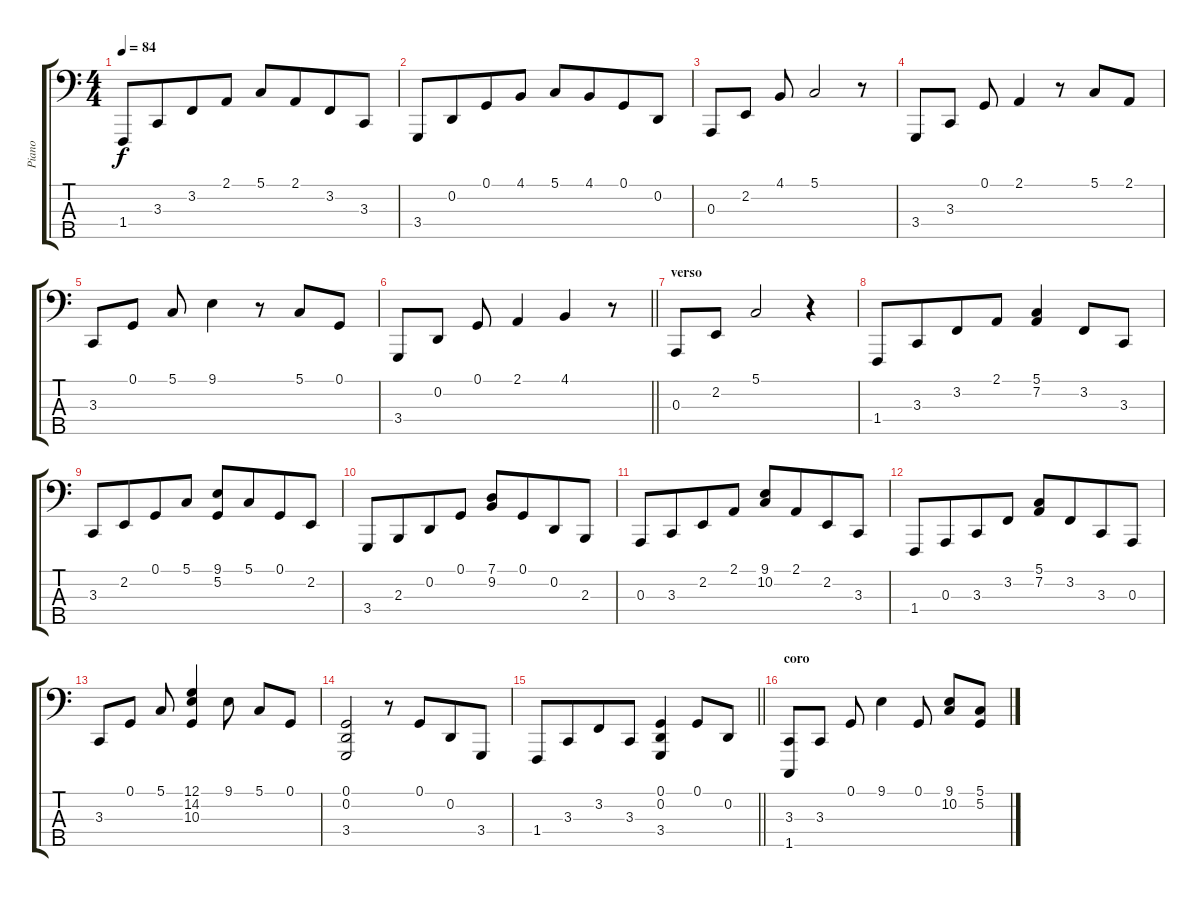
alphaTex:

\track ("Piano" "Piano") {instrument acousticgrandpiano}
\staff {score tabs}
\tuning (G2 D2 A1 E1 B0) {hide}
\ts (4 4)
\tempo 84
\clef f4
\ks c
1.4.8{dy f} 3.3.8{beam merge} 3.2.8 2.1.8 5.1.8 2.1.8{beam merge} 3.2.8 3.3.8 |
3.4.8 0.2.8{beam merge} 0.1.8 4.1.8 5.1.8 4.1.8{beam merge} 0.1.8 0.2.8 |
0.3.8 2.2.8 4.1.8 5.1.2 r.8 |
3.4.8 3.3.8 0.1.8 2.1.4 r.8 5.1.8 2.1.8 |
3.3.8 0.1.8 5.1.8 9.1.4 r.8 5.1.8{beam merge} 0.1.8 |
\barLineRight lightlight
3.4.8 0.2.8 0.1.8 2.1.4 4.1.4 r.8 |
\section ("" "verso")
0.3.8 2.2.8 5.1.2 r.4 |
1.4.8 3.3.8{beam merge} 3.2.8 2.1.8 (5.1 7.2).4 3.2.8 3.3.8 |
3.3.8 2.2.8{beam merge} 0.1.8 5.1.8 (9.1 5.2).8 5.1.8{beam merge} 0.1.8 2.2.8 |
3.4.8 2.3.8{beam merge} 0.2.8 0.1.8 (7.1 9.2).8 0.1.8{beam merge} 0.2.8 2.3.8 |
0.3.8 3.3.8{beam merge} 2.2.8 2.1.8 (9.1 10.2).8 2.1.8{beam merge} 2.2.8 3.3.8 |
1.4.8 0.3.8{beam merge} 3.3.8 3.2.8 (5.1 7.2).8 3.2.8{beam merge} 3.3.8 0.3.8 |
3.3.8 0.1.8 5.1.8 (12.1 14.2 10.3).4 9.1.8 5.1.8 0.1.8 |
(0.1 0.2 3.4).2 r.8 0.1.8{beam merge} 0.2.8 3.4.8 |
\barLineRight lightlight
1.4.8 3.3.8{beam merge} 3.2.8 3.3.8 (0.1 0.2 3.4).4 0.1.8 0.2.8 |
\section ("" "coro")
(3.3 1.5).8 3.3.8 0.1.8 9.1.4 0.1.8 (9.1 10.2).8 (5.1 5.2).8
